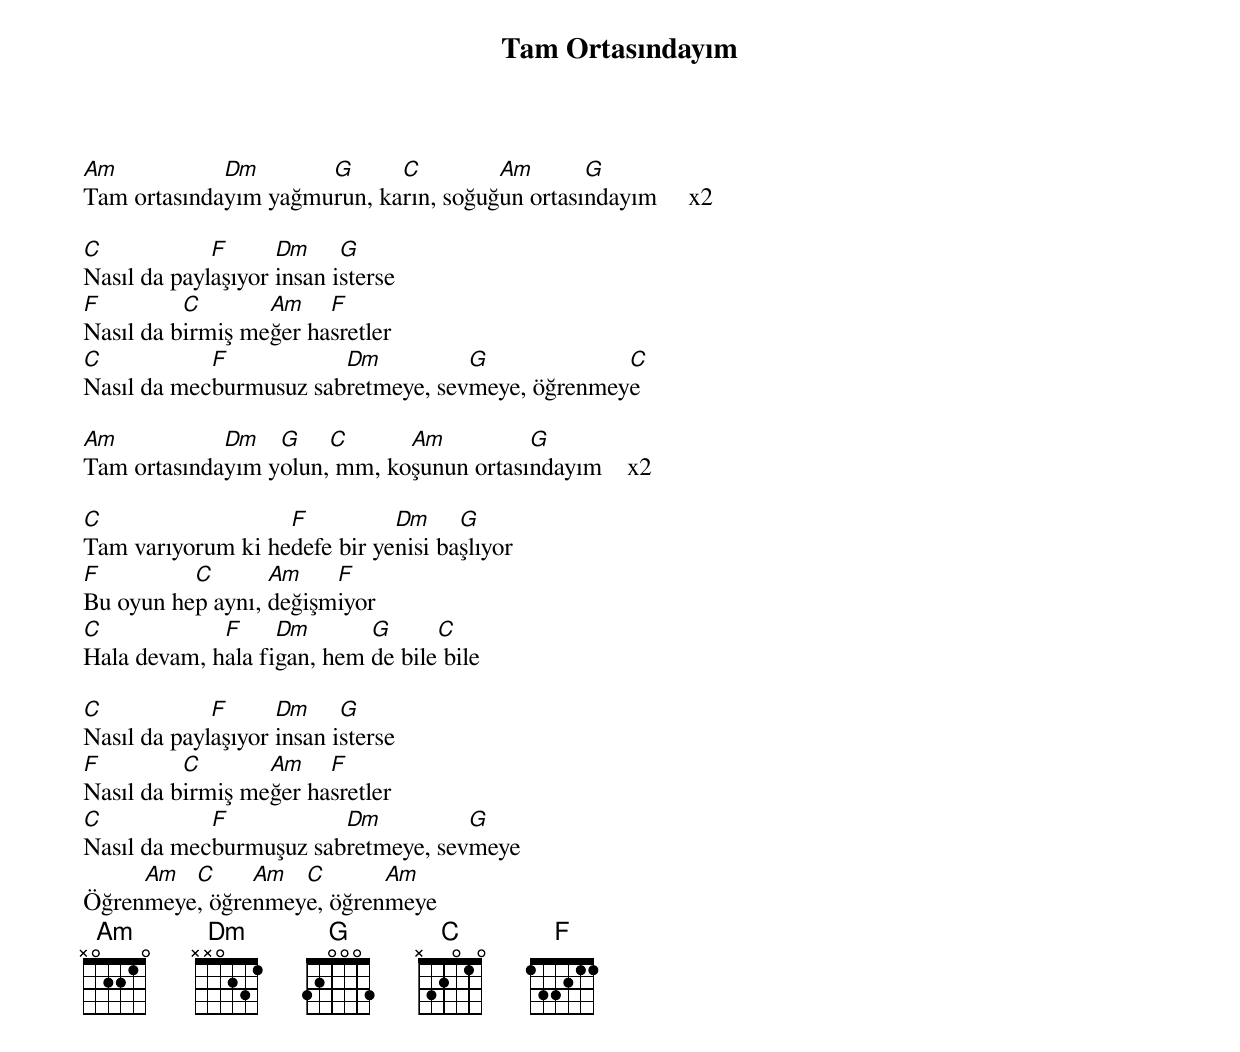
{title: Tam Ortasındayım}
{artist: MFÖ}

Am           Dm       G      C         Am       G
Tam ortasındayım yağmurun, karın, soğuğun ortasındayım     x2

C            F      Dm     G
Nasıl da paylaşıyor insan isterse
F         C       Am    F
Nasıl da birmiş meğer hasretler
C           F           Dm          G             C
Nasıl da mecburmusuz sabretmeye, sevmeye, öğrenmeye

Am           Dm   G    C      Am          G
Tam ortasındayım yolun, mm, koşunun ortasındayım    x2

C                  F          Dm     G
Tam varıyorum ki hedefe bir yenisi başlıyor
F         C       Am    F
Bu oyun hep aynı, değişmiyor
C            F     Dm       G      C
Hala devam, hala figan, hem de bile bile

C            F      Dm     G
Nasıl da paylaşıyor insan isterse
F         C       Am    F
Nasıl da birmiş meğer hasretler
C           F           Dm          G
Nasıl da mecburmuşuz sabretmeye, sevmeye
     Am  C     Am  C       Am
Öğrenmeye, öğrenmeye, öğrenmeye
